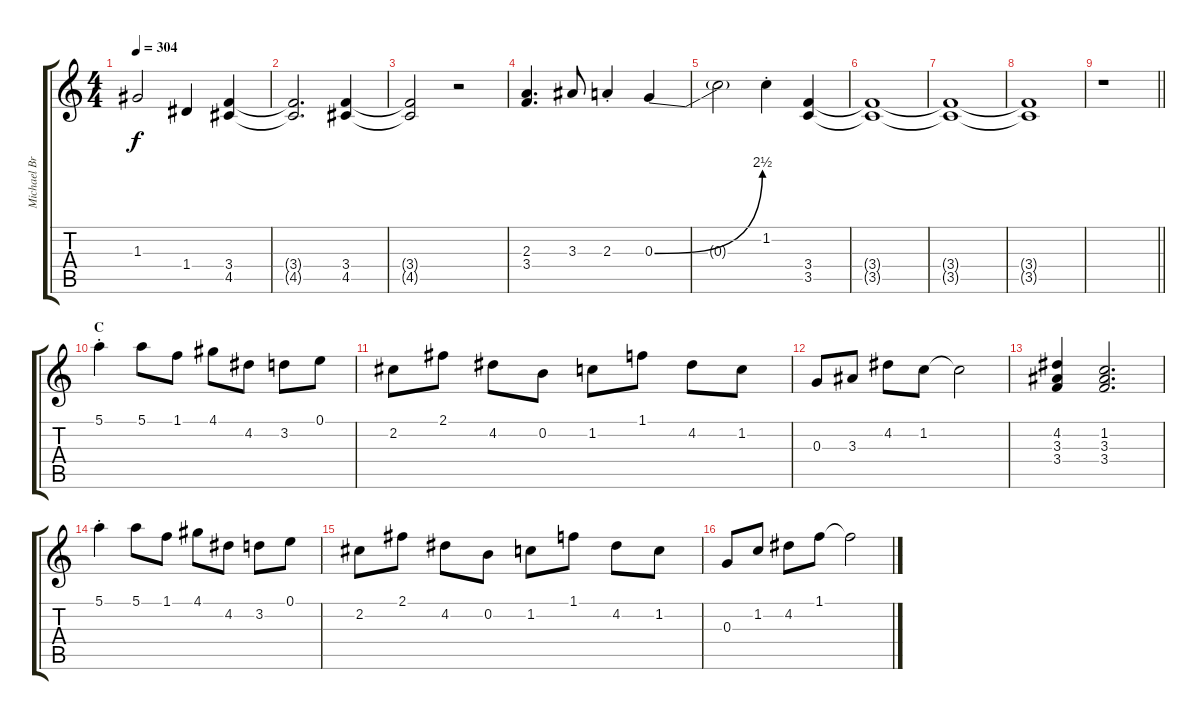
\track ("Michael Brecker" "Michael Br") {instrument overdrivenguitar}
\staff {score tabs}
\tuning (E4 B3 G3 D3 A2 E2) {hide}
\ts (4 4)
\tempo 304
\clef g2
\ks c
1.3.2{dy f} 1.4.4 (3.4 4.5).4 |
(3.4{t} 4.5{t}).2{d} (3.4 4.5).4 |
(3.4{t} 4.5{t}).2 r.2 |
(2.3 3.4).4{d} 3.3.8 2.3{st}.4 0.3{be (bend 0 0 60 10)}.4 |
0.3{t}.2 1.2{st}.4 (3.4 3.5).4 |
(3.4{t} 3.5{t}).1 |
(3.4{t} 3.5{t}).1 |
(3.4{t} 3.5{t}).1 |
\barLineRight lightlight
r.1 |
\section ("" "C")
5.1{st}.4 5.1.8 1.1.8 4.1.8 4.2.8 3.2.8 0.1.8 |
2.2.8 2.1.8 4.2.8 0.2.8 1.2.8 1.1.8 4.2.8 1.2.8 |
0.3.8 3.3.8 4.2.8 1.2.8 1.2{t}.2 |
(4.2 3.3 3.4).4 (1.2 3.3 3.4).2{d} |
5.1{st}.4 5.1.8 1.1.8 4.1.8 4.2.8 3.2.8 0.1.8 |
2.2.8 2.1.8 4.2.8 0.2.8 1.2.8 1.1.8 4.2.8 1.2.8 |
0.3.8 1.2.8 4.2.8 1.1.8 1.1{t}.2
